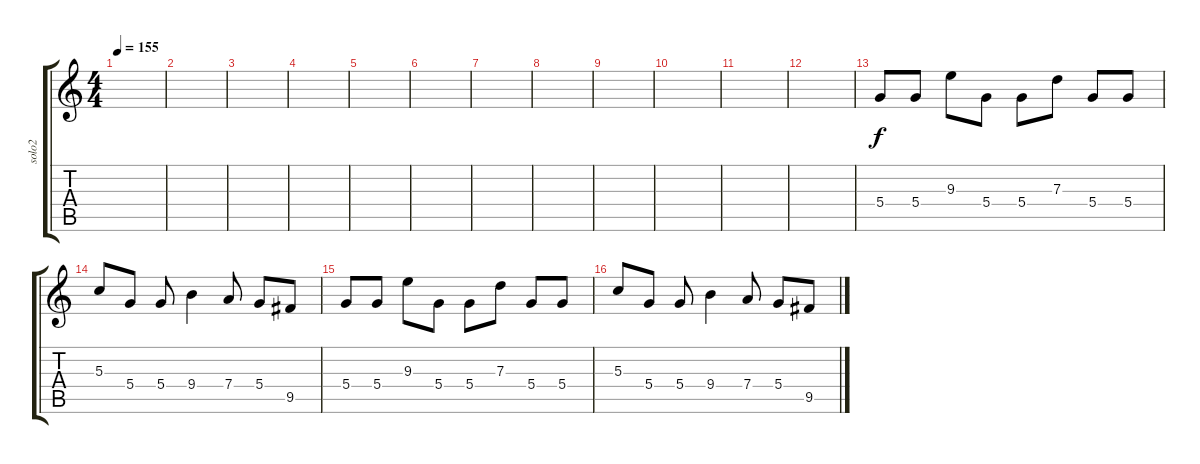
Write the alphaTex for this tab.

\track ("solo2" "solo2") {instrument distortionguitar}
\staff {score tabs}
\tuning (E4 B3 G3 D3 A2 E2) {hide}
\ts (4 4)
\tempo 155
\clef g2
\ks c
|
|
|
|
|
|
|
|
|
|
|
|
5.4.8 5.4.8 9.3.8 5.4.8 5.4.8 7.3.8 5.4.8 5.4.8 |
5.3.8 5.4.8 5.4.8 9.4.4 7.4.8 5.4.8 9.5.8 |
5.4.8 5.4.8 9.3.8 5.4.8 5.4.8 7.3.8 5.4.8 5.4.8 |
5.3.8 5.4.8 5.4.8 9.4.4 7.4.8 5.4.8 9.5.8
